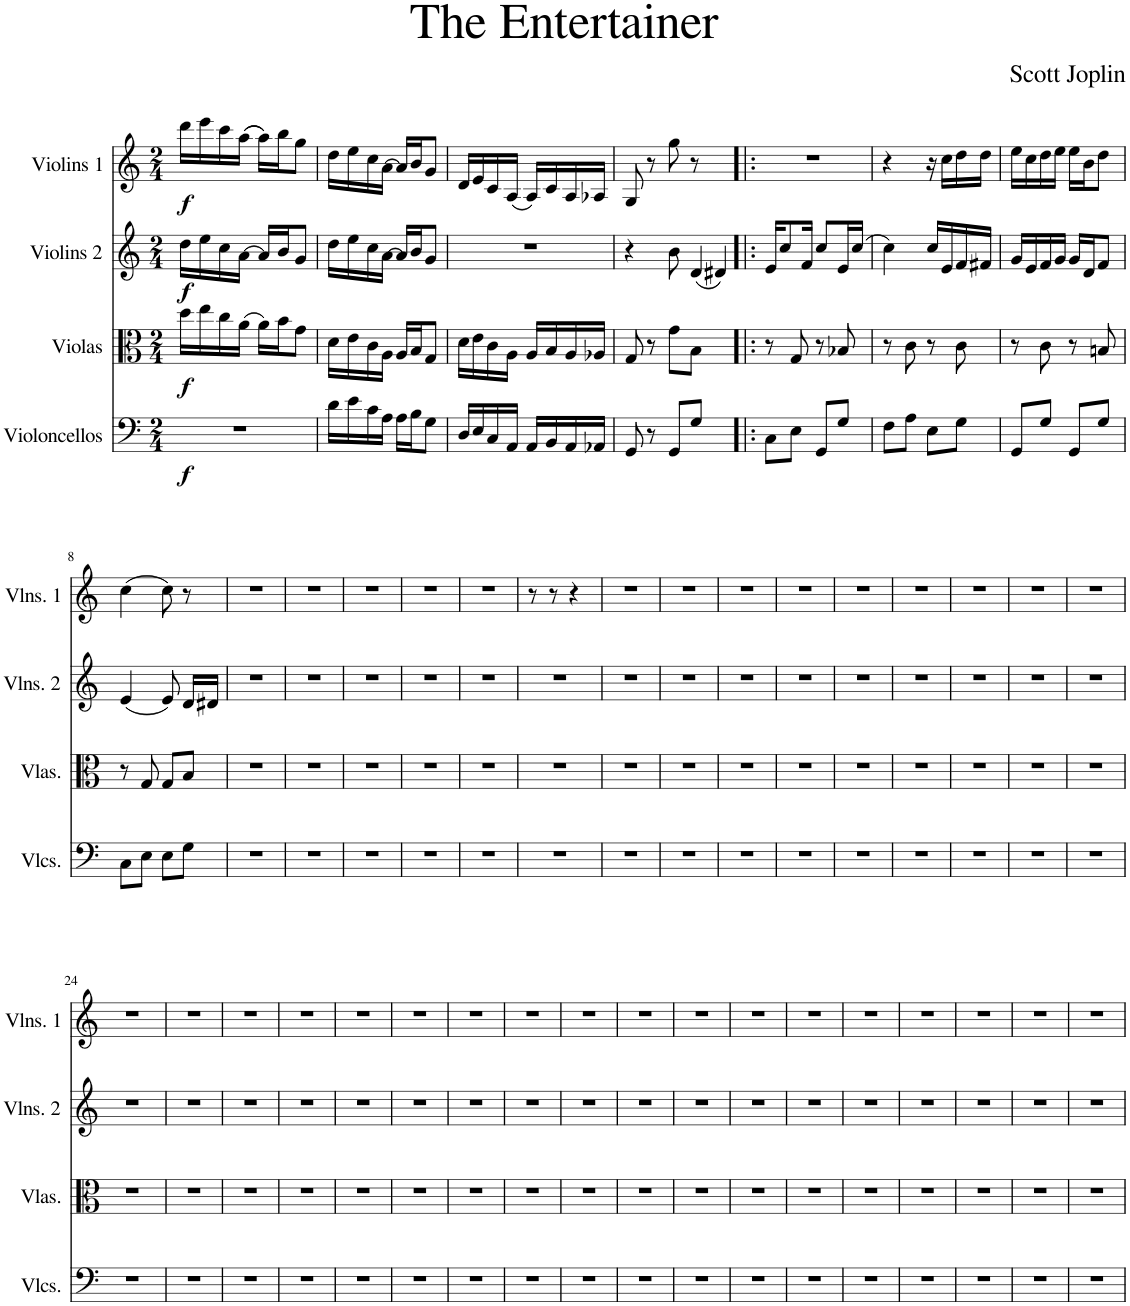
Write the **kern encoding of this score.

**kern	**dynam	**kern	**dynam	**kern	**dynam	**kern	**dynam
*part4	*part4	*part3	*part3	*part2	*part2	*part1	*part1
*staff4	*staff4	*staff3	*staff3	*staff2	*staff2	*staff1	*staff1
*I"Violoncellos	*	*I"Violas	*	*I"Violins 2	*	*I"Violins 1	*
*I'Vlcs.	*	*I'Vlas.	*	*I'Vlns. 2	*	*I'Vlns. 1	*
*clefF4	*	*clefC3	*	*clefG2	*	*clefG2	*
*k[]	*	*k[]	*	*k[]	*	*k[]	*
*M2/4	*	*M2/4	*	*M2/4	*	*M2/4	*
=1	=1	=1	=1	=1	=1	=1	=1
!	!LO:DY:b	!	!LO:DY:b	!	!LO:DY:b	!	!LO:DY:b
2r	f	16dd\LL	f	16dd\LL	f	16ddd\LL	f
.	.	16ee\	.	16ee\	.	16eee\	.
.	.	16cc\	.	16cc\	.	16ccc\	.
.	.	(16a\JJ	.	(16a\JJ	.	((16aa\JJ	.
.	.	16a\LL)	.	16a/LL)	.	16aa\LL))	.
.	.	16b\J	.	16b/J	.	16bb\J	.
.	.	8g\J	.	8g/J	.	8gg\J	.
=2	=2	=2	=2	=2	=2	=2	=2
16d\LL	.	16d\LL	.	16dd\LL	.	16dd\LL	.
16e\	.	16e\	.	16ee\	.	16ee\	.
16c\	.	16c\	.	16cc\	.	16cc\	.
16A\JJ	.	16A\JJ	.	(16a\JJ	.	(16a\JJ	.
16A\LL	.	16A/LL	.	16a/LL)	.	16a/LL)	.
16B\J	.	16B/J	.	16b/J	.	16b/J	.
8G\J	.	8G/J	.	8g/J	.	8g/J	.
=3	=3	=3	=3	=3	=3	=3	=3
16D/LL	.	16d\LL	.	2r	.	16d/LL	.
16E/	.	16e\	.	.	.	16e/	.
16C/	.	16c\	.	.	.	16c/	.
16AA/JJ	.	16A\JJ	.	.	.	(16A/JJ	.
16AA/LL	.	16A/LL	.	.	.	16A/LL)	.
16BB/	.	16B/	.	.	.	16c/	.
16AA/	.	16A/	.	.	.	16A/	.
16AA-X/JJ	.	16A-X/JJ	.	.	.	16A-X/JJ	.
=4	=4	=4	=4	=4	=4	=4	=4
8GG/	.	8G/	.	4r	.	8G/	.
8r	.	8r	.	.	.	8r	.
8GG/L	.	8g\L	.	8b\	.	8gg\	.
8G/J	.	8B\J	.	(16d/LL	.	8r	.
.	.	.	.	16d#X/JJ)	.	.	.
=5!|:	=5!|:	=5!|:	=5!|:	=5!|:	=5!|:	=5!|:	=5!|:
8C\L	.	8r	.	16e/KL	.	2r	.
.	.	.	.	8cc/	.	.	.
8E\J	.	8G/	.	.	.	.	.
.	.	.	.	16f/Jk	.	.	.
8GG/L	.	8r	.	8cc/L	.	.	.
8G/J	.	8B-X/	.	16e/L	.	.	.
.	.	.	.	(16cc/JJ	.	.	.
=6	=6	=6	=6	=6	=6	=6	=6
8F\L	.	8r	.	4cc\)	.	4r	.
8A\J	.	8c\	.	.	.	.	.
8E\L	.	8r	.	16cc/LL	.	16r	.
.	.	.	.	16e/	.	16cc\LL	.
8G\J	.	8c\	.	16f/	.	16dd\	.
.	.	.	.	16f#X/JJ	.	16dd\JJ	.
=7	=7	=7	=7	=7	=7	=7	=7
8GG/L	.	8r	.	16g/LL	.	16ee\LL	.
.	.	.	.	16e/	.	16cc\	.
8G/J	.	8c\	.	16f/	.	16dd\	.
.	.	.	.	16g/JJ	.	16ee\JJ	.
8GG/L	.	8r	.	16g/LL	.	16ee\LL	.
.	.	.	.	16d/J	.	16b\J	.
8G/J	.	8Bn/	.	8f/J	.	8dd\J	.
!!LO:LB:g=z
=8	=8	=8	=8	=8	=8	=8	=8
8C\L	.	8r	.	(4e/	.	(4cc\	.
8E\J	.	8G/	.	.	.	.	.
8E\L	.	8G/L	.	8e/)	.	8cc\)	.
8G\J	.	8B/J	.	16d/LL	.	8r	.
.	.	.	.	16d#X/JJ	.	.	.
=9	=9	=9	=9	=9	=9	=9	=9
2r	.	2r	.	2r	.	2r	.
=10	=10	=10	=10	=10	=10	=10	=10
2r	.	2r	.	2r	.	2r	.
=11	=11	=11	=11	=11	=11	=11	=11
2r	.	2r	.	2r	.	2r	.
=12	=12	=12	=12	=12	=12	=12	=12
2r	.	2r	.	2r	.	2r	.
=13	=13	=13	=13	=13	=13	=13	=13
2r	.	2r	.	2r	.	2r	.
=14	=14	=14	=14	=14	=14	=14	=14
2r	.	2r	.	2r	.	8r	.
.	.	.	.	.	.	8r	.
.	.	.	.	.	.	4r	.
=15	=15	=15	=15	=15	=15	=15	=15
2r	.	2r	.	2r	.	2r	.
=16	=16	=16	=16	=16	=16	=16	=16
2r	.	2r	.	2r	.	2r	.
=17	=17	=17	=17	=17	=17	=17	=17
2r	.	2r	.	2r	.	2r	.
=18	=18	=18	=18	=18	=18	=18	=18
2r	.	2r	.	2r	.	2r	.
=19	=19	=19	=19	=19	=19	=19	=19
2r	.	2r	.	2r	.	2r	.
=20	=20	=20	=20	=20	=20	=20	=20
2r	.	2r	.	2r	.	2r	.
=21	=21	=21	=21	=21	=21	=21	=21
2r	.	2r	.	2r	.	2r	.
=22	=22	=22	=22	=22	=22	=22	=22
2r	.	2r	.	2r	.	2r	.
=23	=23	=23	=23	=23	=23	=23	=23
2r	.	2r	.	2r	.	2r	.
!!LO:LB:g=z
=24	=24	=24	=24	=24	=24	=24	=24
2r	.	2r	.	2r	.	2r	.
=25	=25	=25	=25	=25	=25	=25	=25
2r	.	2r	.	2r	.	2r	.
=26	=26	=26	=26	=26	=26	=26	=26
2r	.	2r	.	2r	.	2r	.
=27	=27	=27	=27	=27	=27	=27	=27
2r	.	2r	.	2r	.	2r	.
=28	=28	=28	=28	=28	=28	=28	=28
2r	.	2r	.	2r	.	2r	.
=29	=29	=29	=29	=29	=29	=29	=29
2r	.	2r	.	2r	.	2r	.
=30	=30	=30	=30	=30	=30	=30	=30
2r	.	2r	.	2r	.	2r	.
=31	=31	=31	=31	=31	=31	=31	=31
2r	.	2r	.	2r	.	2r	.
=32	=32	=32	=32	=32	=32	=32	=32
2r	.	2r	.	2r	.	2r	.
=33	=33	=33	=33	=33	=33	=33	=33
2r	.	2r	.	2r	.	2r	.
=34	=34	=34	=34	=34	=34	=34	=34
2r	.	2r	.	2r	.	2r	.
=35	=35	=35	=35	=35	=35	=35	=35
2r	.	2r	.	2r	.	2r	.
=36	=36	=36	=36	=36	=36	=36	=36
2r	.	2r	.	2r	.	2r	.
=37	=37	=37	=37	=37	=37	=37	=37
2r	.	2r	.	2r	.	2r	.
=38	=38	=38	=38	=38	=38	=38	=38
2r	.	2r	.	2r	.	2r	.
=39	=39	=39	=39	=39	=39	=39	=39
2r	.	2r	.	2r	.	2r	.
=40	=40	=40	=40	=40	=40	=40	=40
2r	.	2r	.	2r	.	2r	.
=41	=41	=41	=41	=41	=41	=41	=41
2r	.	2r	.	2r	.	2r	.
=	=	=	=	=	=	=	=
*-	*-	*-	*-	*-	*-	*-	*-
